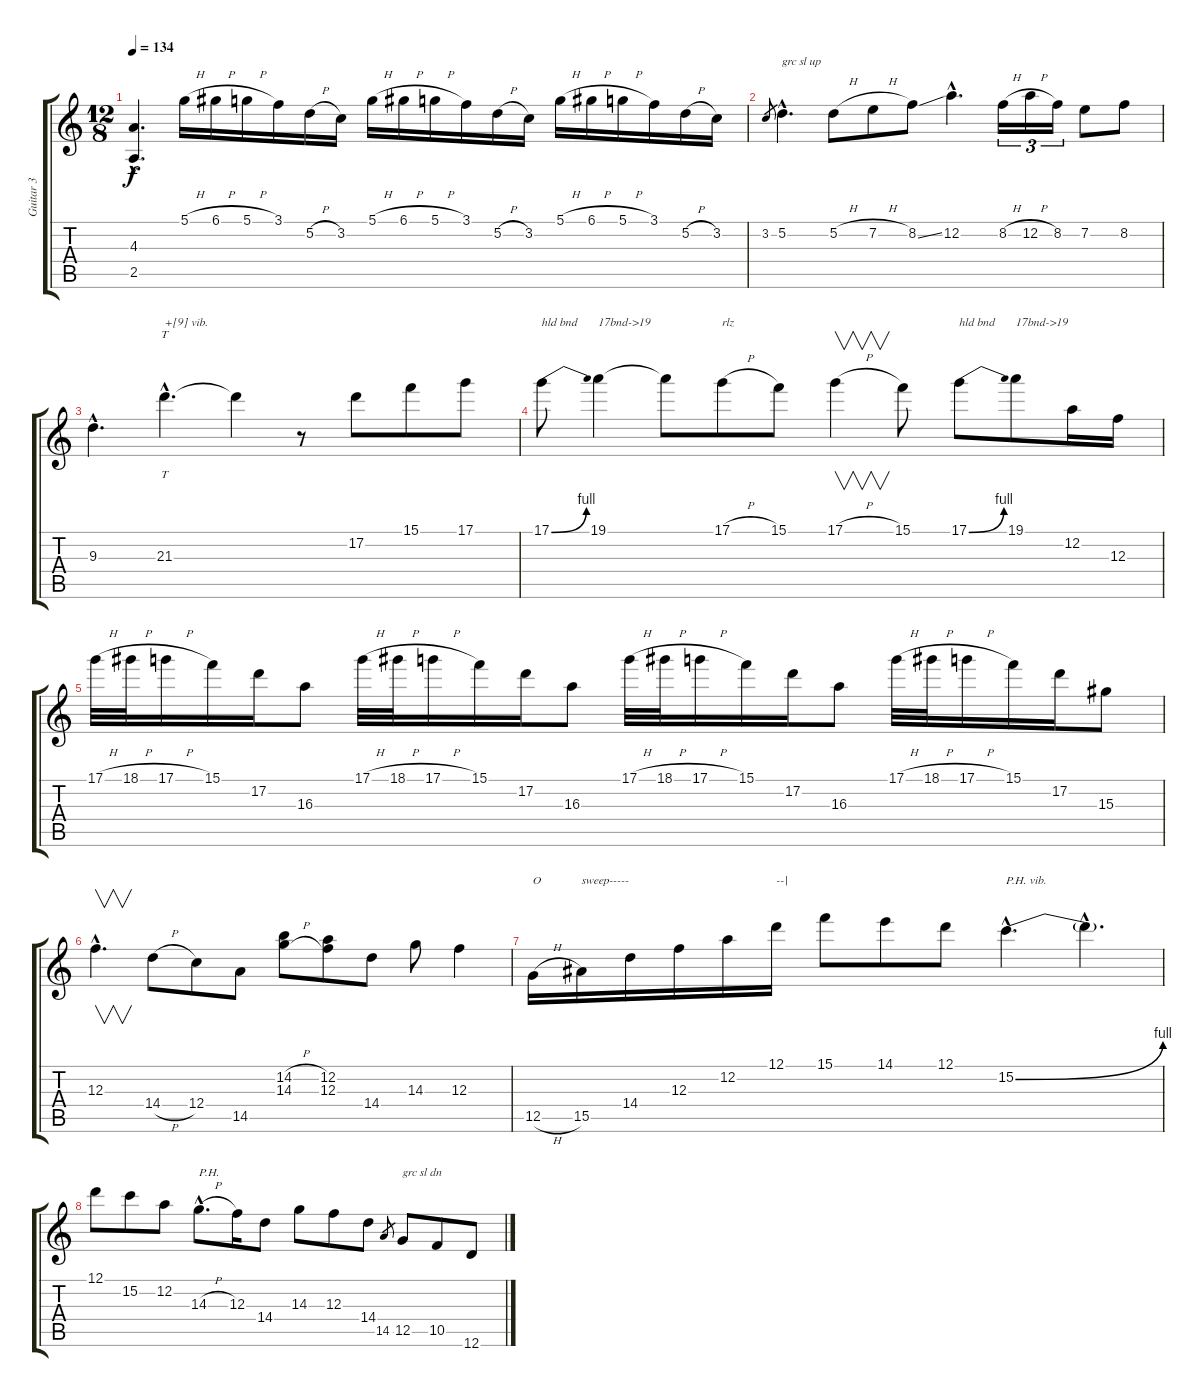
\track ("Guitar 3" "Guitar 3") {instrument overdrivenguitar}
\staff {score tabs}
\tuning (D4 A3 F3 C3 G2 D2) {hide}
\ts (12 8)
\tempo 134
\clef g2
\ks c
(4.3{hac} 2.5{hac}).4{d dy f} 5.1{h}.16 6.1{h}.16 5.1{h}.16 3.1.16 5.2{h}.16 3.2.16 5.1{h}.16 6.1{h}.16 5.1{h}.16 3.1.16 5.2{h}.16 3.2.16 5.1{h}.16 6.1{h}.16 5.1{h}.16 3.1.16 5.2{h}.16 3.2.16 |
3.2.8{gr} 5.2{hac}.4{d txt "grc sl up"} 5.2{h}.8 7.2{h}.8 8.2{ss}.8 12.2{hac}.4{d} 8.2{h}.16{tu (3 2)} 12.2{h}.16{tu (3 2)} 8.2.16{tu (3 2)} 7.2.8 8.2.8 |
9.3{hac}.4{d} 21.3{hac}.4{tt d txt "+[9] vib." instrument guitarharmonics} 21.3{t}.4{instrument overdrivenguitar} r.8 17.2.8 15.1.8 17.1.8 |
17.1{be (bend 0 0 60 4)}.8{txt "hld bnd"} 19.1.4{txt "17bnd->19"} 19.1{t}.8 17.1{h}.8{txt "rlz"} 15.1.8 17.1{h}.4{v} 15.1.8 17.1{be (bend 0 0 60 4)}.8{txt "hld bnd"} 19.1.8{txt "17bnd->19"} 12.2.16 12.3.16 |
17.1{h}.32 18.1{h}.32 17.1{h}.16 15.1.16 17.2.16 16.3.8 17.1{h}.32 18.1{h}.32 17.1{h}.16 15.1.16 17.2.16 16.3.8 17.1{h}.32 18.1{h}.32 17.1{h}.16 15.1.16 17.2.16 16.3.8 17.1{h}.32 18.1{h}.32 17.1{h}.16 15.1.16 17.2.16 15.3.8 |
12.3{hac}.4{v d} 14.4{h}.8 12.4.8 14.5.8 (14.2{h} 14.3{h}).8 (12.2 12.3).8 14.4.8 14.3.8 12.3.4 |
12.5{h}.16{txt "Ο"} 15.5.16{txt "sweep-----"} 14.4.16 12.3.16 12.2.16 12.1.16{txt "--|"} 15.1.8 14.1.8 12.1.8 15.2{be (bend 0 0 60 4) hac}.4{d txt "P.H. vib." instrument guitarharmonics} 15.2{hac t}.4{d instrument overdrivenguitar} |
12.1.8 15.2.8 12.2.8 14.3{h hac}.8{d txt "P.H." instrument guitarharmonics} 12.3.16{instrument overdrivenguitar} 14.4.8 14.3.8 12.3.8 14.4.8 14.5.8{gr} 12.5.8{txt "grc sl dn"} 10.5.8 12.6.8
